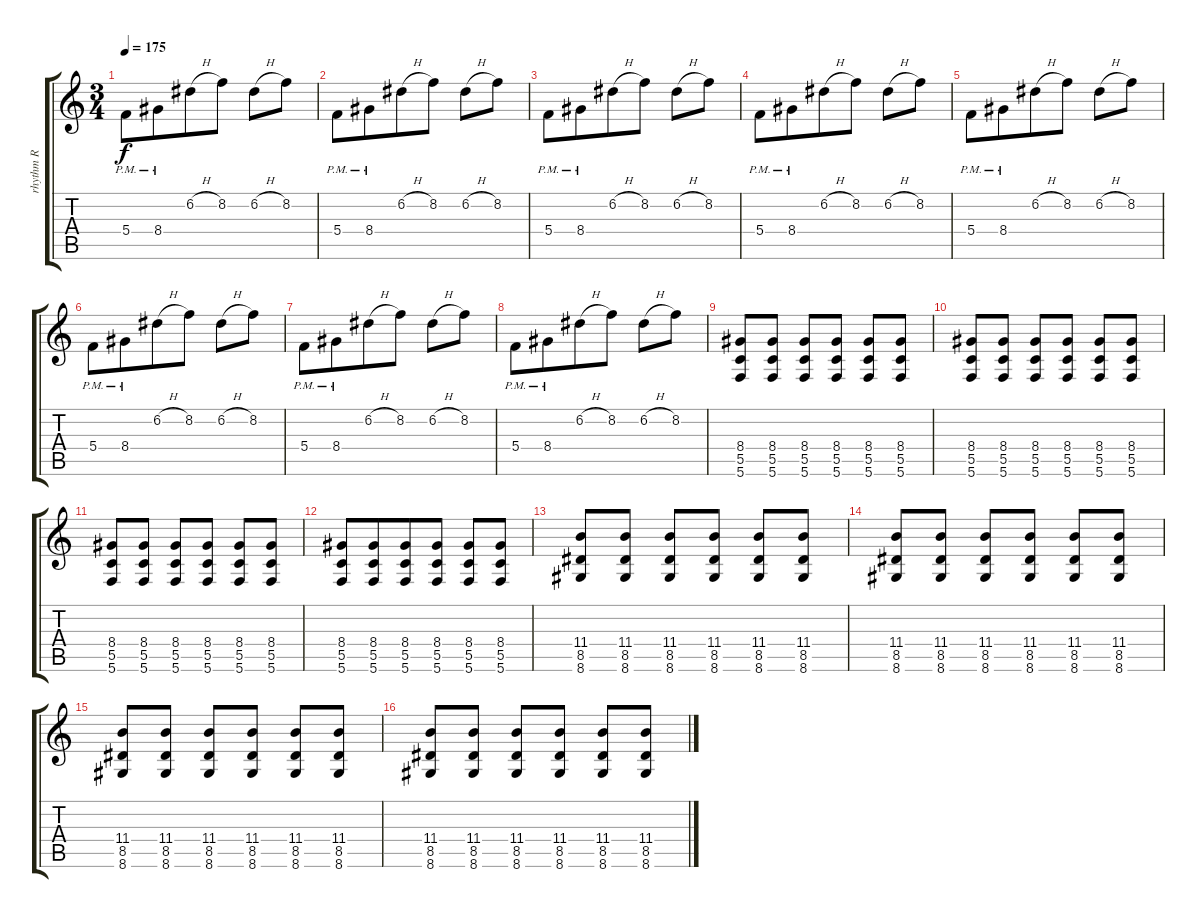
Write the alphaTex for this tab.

\track ("rhythm R" "rhythm R") {instrument distortionguitar}
\staff {score tabs}
\tuning (D4 A3 F3 C3 G2 C2) {hide}
\ts (3 4)
\tempo 175
\clef g2
\ks c
5.4{pm}.8{dy f beam merge} 8.4{pm}.8{beam merge} 6.2{h}.8 8.2.8 6.2{h}.8{beam merge} 8.2.8 |
5.4{pm}.8{beam merge} 8.4{pm}.8{beam merge} 6.2{h}.8 8.2.8 6.2{h}.8{beam merge} 8.2.8 |
5.4{pm}.8{beam merge} 8.4{pm}.8{beam merge} 6.2{h}.8 8.2.8 6.2{h}.8{beam merge} 8.2.8 |
5.4{pm}.8{beam merge} 8.4{pm}.8{beam merge} 6.2{h}.8 8.2.8 6.2{h}.8{beam merge} 8.2.8 |
5.4{pm}.8{beam merge} 8.4{pm}.8{beam merge} 6.2{h}.8 8.2.8 6.2{h}.8{beam merge} 8.2.8 |
5.4{pm}.8{beam merge} 8.4{pm}.8{beam merge} 6.2{h}.8 8.2.8 6.2{h}.8{beam merge} 8.2.8 |
5.4{pm}.8{beam merge} 8.4{pm}.8{beam merge} 6.2{h}.8 8.2.8 6.2{h}.8{beam merge} 8.2.8 |
5.4{pm}.8{beam merge} 8.4{pm}.8{beam merge} 6.2{h}.8 8.2.8 6.2{h}.8{beam merge} 8.2.8 |
(8.4 5.5 5.6).8 (8.4 5.5 5.6).8 (8.4 5.5 5.6).8{beam merge} (8.4 5.5 5.6).8 (8.4 5.5 5.6).8 (8.4 5.5 5.6).8 |
(8.4 5.5 5.6).8 (8.4 5.5 5.6).8 (8.4 5.5 5.6).8 (8.4 5.5 5.6).8 (8.4 5.5 5.6).8 (8.4 5.5 5.6).8 |
(8.4 5.5 5.6).8{beam merge} (8.4 5.5 5.6).8 (8.4 5.5 5.6).8 (8.4 5.5 5.6).8 (8.4 5.5 5.6).8{beam merge} (8.4 5.5 5.6).8 |
(8.4 5.5 5.6).8 (8.4 5.5 5.6).8{beam merge} (8.4 5.5 5.6).8{beam merge} (8.4 5.5 5.6).8 (8.4 5.5 5.6).8 (8.4 5.5 5.6).8 |
(11.4 8.5 8.6).8 (11.4 8.5 8.6).8 (11.4 8.5 8.6).8 (11.4 8.5 8.6).8 (11.4 8.5 8.6).8{beam merge} (11.4 8.5 8.6).8 |
(11.4 8.5 8.6).8 (11.4 8.5 8.6).8 (11.4 8.5 8.6).8 (11.4 8.5 8.6).8 (11.4 8.5 8.6).8{beam merge} (11.4 8.5 8.6).8 |
(11.4 8.5 8.6).8 (11.4 8.5 8.6).8 (11.4 8.5 8.6).8 (11.4 8.5 8.6).8 (11.4 8.5 8.6).8{beam merge} (11.4 8.5 8.6).8 |
(11.4 8.5 8.6).8 (11.4 8.5 8.6).8 (11.4 8.5 8.6).8 (11.4 8.5 8.6).8 (11.4 8.5 8.6).8{beam merge} (11.4 8.5 8.6).8
